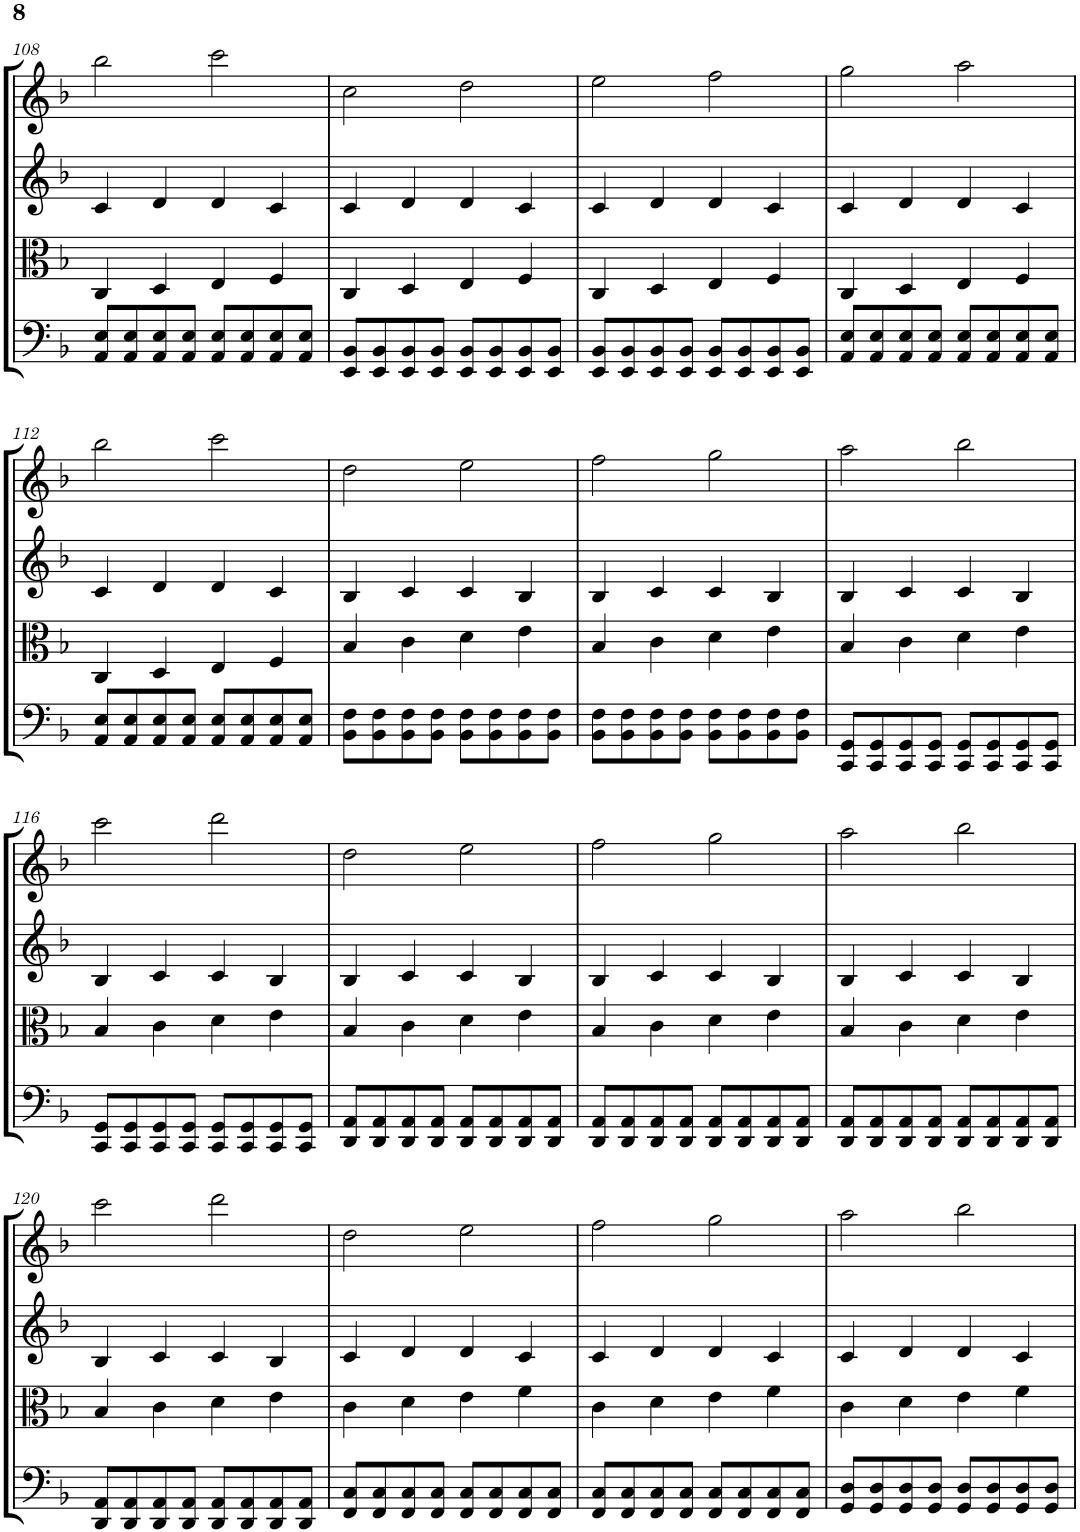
**kern	**kern	**kern	**kern
*part4	*part3	*part2	*part1
*staff4	*staff3	*staff2	*staff1
*I"Violoncello	*I"Viola	*I"Violin II	*I"Violin I
*I'Vc	*I'Vla	*I'Vln	*I'Vln
!!LO:PB:g=z
*clefF4	*clefC3	*clefG2	*clefG2
*k[b-]	*k[b-]	*k[b-]	*k[b-]
*M4/4	*M4/4	*M4/4	*M4/4
=108	=108	=108	=108
8AA/ 8E/L	4C/	4c/	2bb-\
8AA/ 8E/	.	.	.
8AA/ 8E/	4D/	4d/	.
8AA/ 8E/J	.	.	.
8AA/ 8E/L	4E/	4d/	2ccc\
8AA/ 8E/	.	.	.
8AA/ 8E/	4F/	4c/	.
8AA/ 8E/J	.	.	.
=109	=109	=109	=109
8EE/ 8BB-/L	4C/	4c/	2cc\
8EE/ 8BB-/	.	.	.
8EE/ 8BB-/	4D/	4d/	.
8EE/ 8BB-/J	.	.	.
8EE/ 8BB-/L	4E/	4d/	2dd\
8EE/ 8BB-/	.	.	.
8EE/ 8BB-/	4F/	4c/	.
8EE/ 8BB-/J	.	.	.
=110	=110	=110	=110
8EE/ 8BB-/L	4C/	4c/	2ee\
8EE/ 8BB-/	.	.	.
8EE/ 8BB-/	4D/	4d/	.
8EE/ 8BB-/J	.	.	.
8EE/ 8BB-/L	4E/	4d/	2ff\
8EE/ 8BB-/	.	.	.
8EE/ 8BB-/	4F/	4c/	.
8EE/ 8BB-/J	.	.	.
=111	=111	=111	=111
8AA/ 8E/L	4C/	4c/	2gg\
8AA/ 8E/	.	.	.
8AA/ 8E/	4D/	4d/	.
8AA/ 8E/J	.	.	.
8AA/ 8E/L	4E/	4d/	2aa\
8AA/ 8E/	.	.	.
8AA/ 8E/	4F/	4c/	.
8AA/ 8E/J	.	.	.
!!LO:LB:g=z
=112	=112	=112	=112
8AA/ 8E/L	4C/	4c/	2bb-\
8AA/ 8E/	.	.	.
8AA/ 8E/	4D/	4d/	.
8AA/ 8E/J	.	.	.
8AA/ 8E/L	4E/	4d/	2ccc\
8AA/ 8E/	.	.	.
8AA/ 8E/	4F/	4c/	.
8AA/ 8E/J	.	.	.
=113	=113	=113	=113
8BB-\ 8F\L	4B-/	4B-/	2dd\
8BB-\ 8F\	.	.	.
8BB-\ 8F\	4c\	4c/	.
8BB-\ 8F\J	.	.	.
8BB-\ 8F\L	4d\	4c/	2ee\
8BB-\ 8F\	.	.	.
8BB-\ 8F\	4e\	4B-/	.
8BB-\ 8F\J	.	.	.
=114	=114	=114	=114
8BB-\ 8F\L	4B-/	4B-/	2ff\
8BB-\ 8F\	.	.	.
8BB-\ 8F\	4c\	4c/	.
8BB-\ 8F\J	.	.	.
8BB-\ 8F\L	4d\	4c/	2gg\
8BB-\ 8F\	.	.	.
8BB-\ 8F\	4e\	4B-/	.
8BB-\ 8F\J	.	.	.
=115	=115	=115	=115
8CC/ 8GG/L	4B-/	4B-/	2aa\
8CC/ 8GG/	.	.	.
8CC/ 8GG/	4c\	4c/	.
8CC/ 8GG/J	.	.	.
8CC/ 8GG/L	4d\	4c/	2bb-\
8CC/ 8GG/	.	.	.
8CC/ 8GG/	4e\	4B-/	.
8CC/ 8GG/J	.	.	.
!!LO:LB:g=z
=116	=116	=116	=116
8CC/ 8GG/L	4B-/	4B-/	2ccc\
8CC/ 8GG/	.	.	.
8CC/ 8GG/	4c\	4c/	.
8CC/ 8GG/J	.	.	.
8CC/ 8GG/L	4d\	4c/	2ddd\
8CC/ 8GG/	.	.	.
8CC/ 8GG/	4e\	4B-/	.
8CC/ 8GG/J	.	.	.
=117	=117	=117	=117
8DD/ 8AA/L	4B-/	4B-/	2dd\
8DD/ 8AA/	.	.	.
8DD/ 8AA/	4c\	4c/	.
8DD/ 8AA/J	.	.	.
8DD/ 8AA/L	4d\	4c/	2ee\
8DD/ 8AA/	.	.	.
8DD/ 8AA/	4e\	4B-/	.
8DD/ 8AA/J	.	.	.
=118	=118	=118	=118
8DD/ 8AA/L	4B-/	4B-/	2ff\
8DD/ 8AA/	.	.	.
8DD/ 8AA/	4c\	4c/	.
8DD/ 8AA/J	.	.	.
8DD/ 8AA/L	4d\	4c/	2gg\
8DD/ 8AA/	.	.	.
8DD/ 8AA/	4e\	4B-/	.
8DD/ 8AA/J	.	.	.
=119	=119	=119	=119
8DD/ 8AA/L	4B-/	4B-/	2aa\
8DD/ 8AA/	.	.	.
8DD/ 8AA/	4c\	4c/	.
8DD/ 8AA/J	.	.	.
8DD/ 8AA/L	4d\	4c/	2bb-\
8DD/ 8AA/	.	.	.
8DD/ 8AA/	4e\	4B-/	.
8DD/ 8AA/J	.	.	.
!!LO:LB:g=z
=120	=120	=120	=120
8DD/ 8AA/L	4B-/	4B-/	2ccc\
8DD/ 8AA/	.	.	.
8DD/ 8AA/	4c\	4c/	.
8DD/ 8AA/J	.	.	.
8DD/ 8AA/L	4d\	4c/	2ddd\
8DD/ 8AA/	.	.	.
8DD/ 8AA/	4e\	4B-/	.
8DD/ 8AA/J	.	.	.
=121	=121	=121	=121
8FF/ 8C/L	4c\	4c/	2dd\
8FF/ 8C/	.	.	.
8FF/ 8C/	4d\	4d/	.
8FF/ 8C/J	.	.	.
8FF/ 8C/L	4e\	4d/	2ee\
8FF/ 8C/	.	.	.
8FF/ 8C/	4f\	4c/	.
8FF/ 8C/J	.	.	.
=122	=122	=122	=122
8FF/ 8C/L	4c\	4c/	2ff\
8FF/ 8C/	.	.	.
8FF/ 8C/	4d\	4d/	.
8FF/ 8C/J	.	.	.
8FF/ 8C/L	4e\	4d/	2gg\
8FF/ 8C/	.	.	.
8FF/ 8C/	4f\	4c/	.
8FF/ 8C/J	.	.	.
=123	=123	=123	=123
8GG/ 8D/L	4c\	4c/	2aa\
8GG/ 8D/	.	.	.
8GG/ 8D/	4d\	4d/	.
8GG/ 8D/J	.	.	.
8GG/ 8D/L	4e\	4d/	2bb-\
8GG/ 8D/	.	.	.
8GG/ 8D/	4f\	4c/	.
8GG/ 8D/J	.	.	.
=	=	=	=
*-	*-	*-	*-
